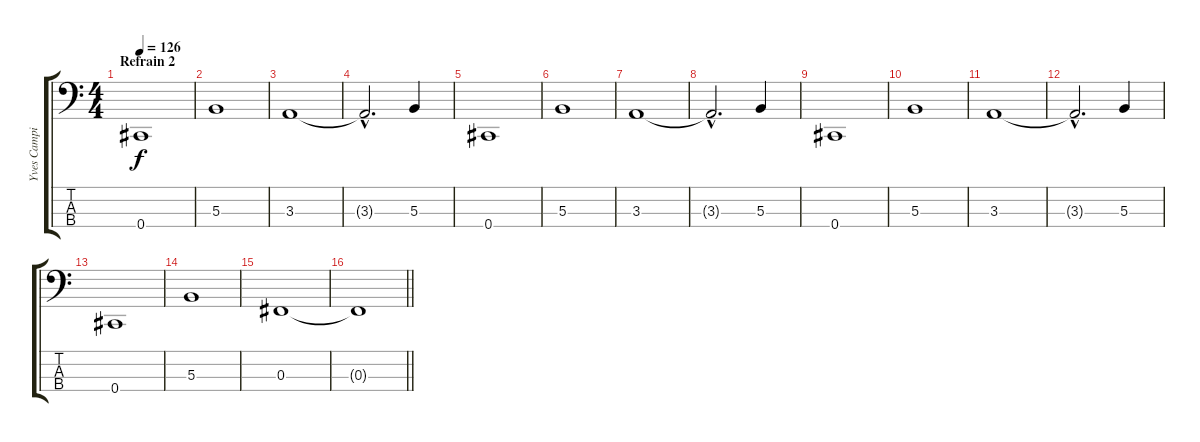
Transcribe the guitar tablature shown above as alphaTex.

\track ("Yves Campion" "Yves Campi") {instrument electricbassfinger}
\staff {score tabs}
\tuning (E2 B1 Gb1 Db1) {hide}
\ts (4 4)
\section ("" "Refrain 2")
\tempo 126
\clef f4
\ks c
0.4.1{dy f} |
5.3.1 |
3.3.1 |
3.3{hac t}.2{d} 5.3.4 |
0.4.1 |
5.3.1 |
3.3.1 |
3.3{hac t}.2{d} 5.3.4 |
0.4.1 |
5.3.1 |
3.3.1 |
3.3{hac t}.2{d} 5.3.4 |
0.4.1 |
5.3.1 |
0.3.1 |
\barLineRight lightlight
0.3{t}.1
